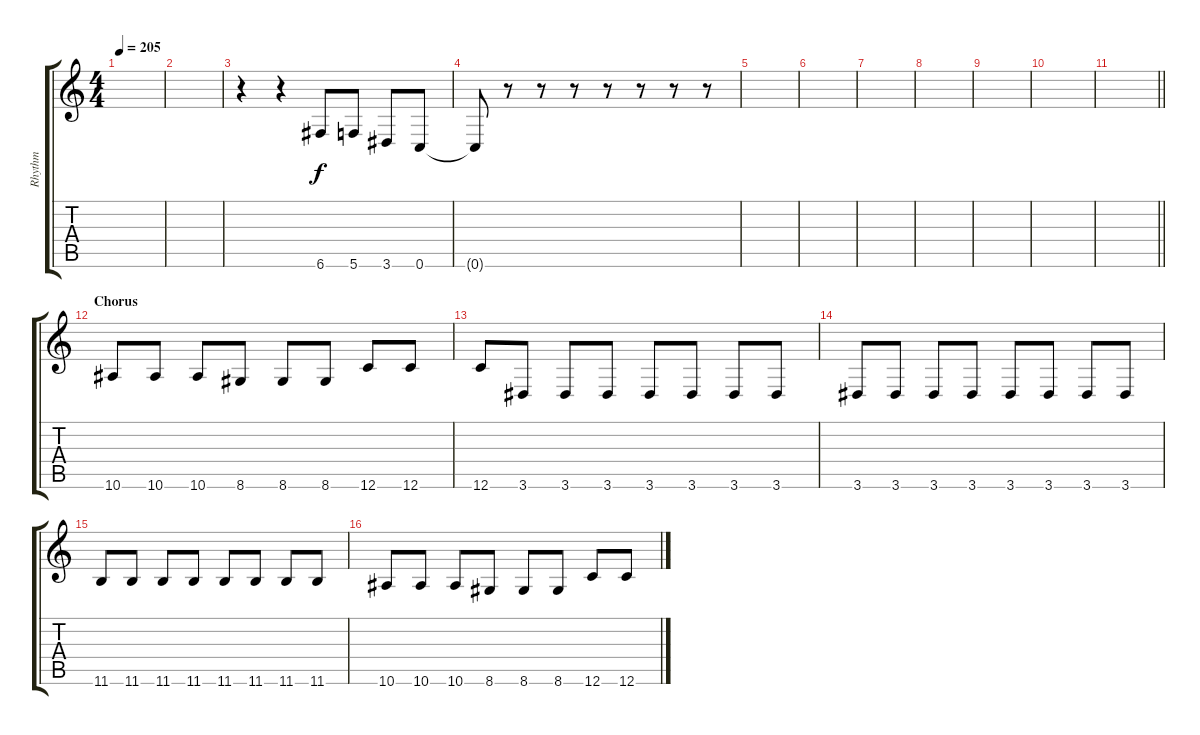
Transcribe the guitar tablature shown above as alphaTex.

\track ("Rhythm" "Rhythm") {instrument overdrivenguitar}
\staff {score tabs}
\tuning (D4 A3 F3 C3 G2 C2) {hide}
\ts (4 4)
\tempo 205
\clef g2
\ks c
|
|
r.4 r.4 6.6.8 5.6.8 3.6.8 0.6.8 |
0.6{t}.8 r.8 r.8 r.8 r.8 r.8 r.8 r.8 |
|
|
|
|
|
|
\barLineRight lightlight
|
\section ("" "Chorus")
10.6.8 10.6.8 10.6.8 8.6.8 8.6.8 8.6.8 12.6.8 12.6.8 |
12.6.8 3.6.8 3.6.8 3.6.8 3.6.8 3.6.8 3.6.8 3.6.8 |
3.6.8 3.6.8 3.6.8 3.6.8 3.6.8 3.6.8 3.6.8 3.6.8 |
11.6.8 11.6.8 11.6.8 11.6.8 11.6.8 11.6.8 11.6.8 11.6.8 |
10.6.8 10.6.8 10.6.8 8.6.8 8.6.8 8.6.8 12.6.8 12.6.8
